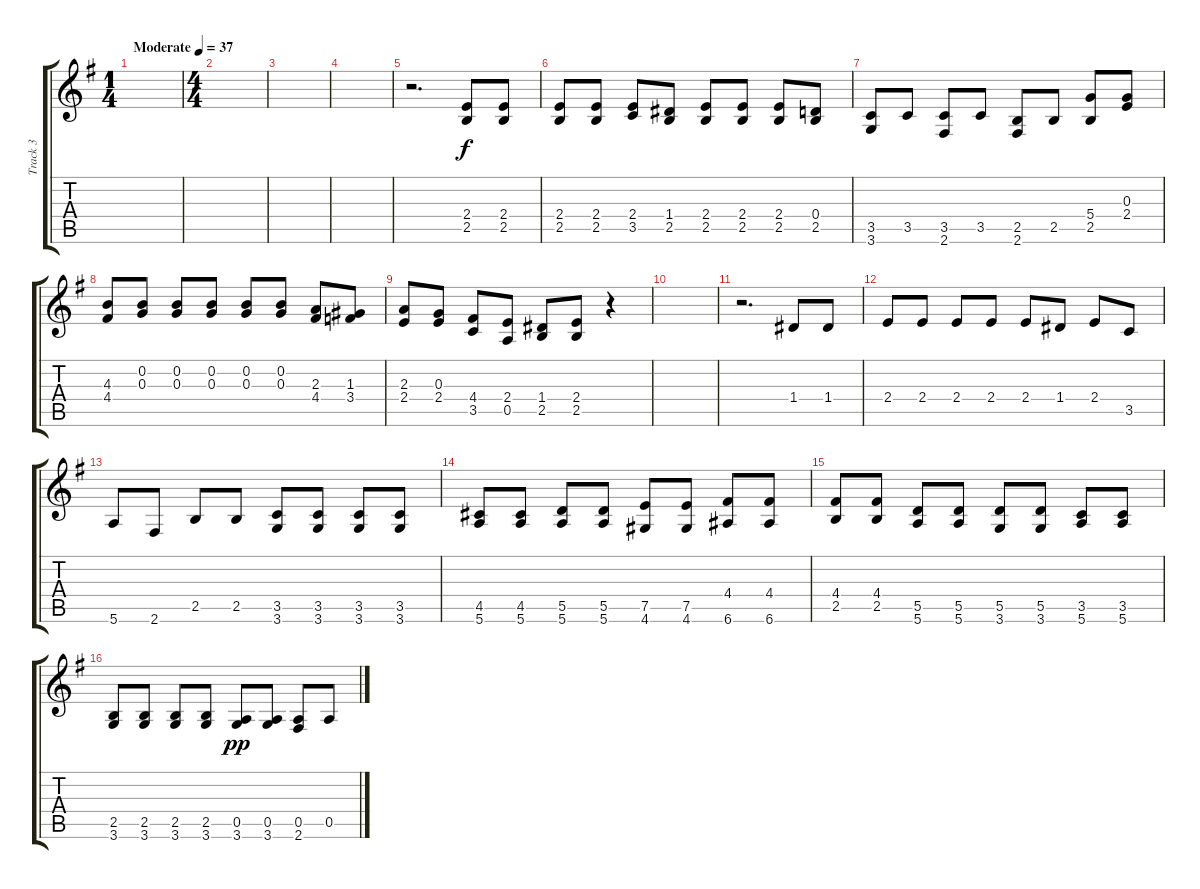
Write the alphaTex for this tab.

\track ("Track 3" "Track 3") {instrument acousticguitarnylon}
\staff {score tabs}
\tuning (E4 B3 G3 D3 A2 E2) {hide}
\ts (1 4)
\tempo (37 "Moderate")
\clef g2
\ks eminor
|
\ts (4 4)
|
|
|
r.2{d} (2.4 2.5).8 (2.4 2.5).8 |
(2.4 2.5).8 (2.4 2.5).8 (2.4 3.5).8 (1.4 2.5).8 (2.4 2.5).8 (2.4 2.5).8 (2.4 2.5).8 (0.4 2.5).8 |
(3.5 3.6).8 3.5.8 (3.5 2.6).8 3.5.8 (2.5 2.6).8 2.5.8 (5.4 2.5).8 (0.3 2.4).8 |
(4.3 4.4).8 (0.2 0.3).8 (0.2 0.3).8 (0.2 0.3).8 (0.2 0.3).8 (0.2 0.3).8 (2.3 4.4).8 (1.3 3.4).8 |
(2.3 2.4).8 (0.3 2.4).8 (4.4 3.5).8 (2.4 0.5).8 (1.4 2.5).8 (2.4 2.5).8 r.4 |
|
r.2{d} 1.4.8 1.4.8 |
2.4.8 2.4.8 2.4.8 2.4.8 2.4.8 1.4.8 2.4.8 3.5.8 |
5.6.8 2.6.8 2.5.8 2.5.8 (3.5 3.6).8 (3.5 3.6).8 (3.5 3.6).8 (3.5 3.6).8 |
(4.5 5.6).8 (4.5 5.6).8 (5.5 5.6).8 (5.5 5.6).8 (7.5 4.6).8 (7.5 4.6).8 (4.4 6.6).8 (4.4 6.6).8 |
(4.4 2.5).8 (4.4 2.5).8 (5.5 5.6).8 (5.5 5.6).8 (5.5 3.6).8 (5.5 3.6).8 (3.5 5.6).8 (3.5 5.6).8 |
(2.5 3.6).8 (2.5 3.6).8 (2.5 3.6).8 (2.5 3.6).8 (0.5 3.6).8{dy pp} (0.5 3.6).8 (0.5 2.6).8 0.5.8
